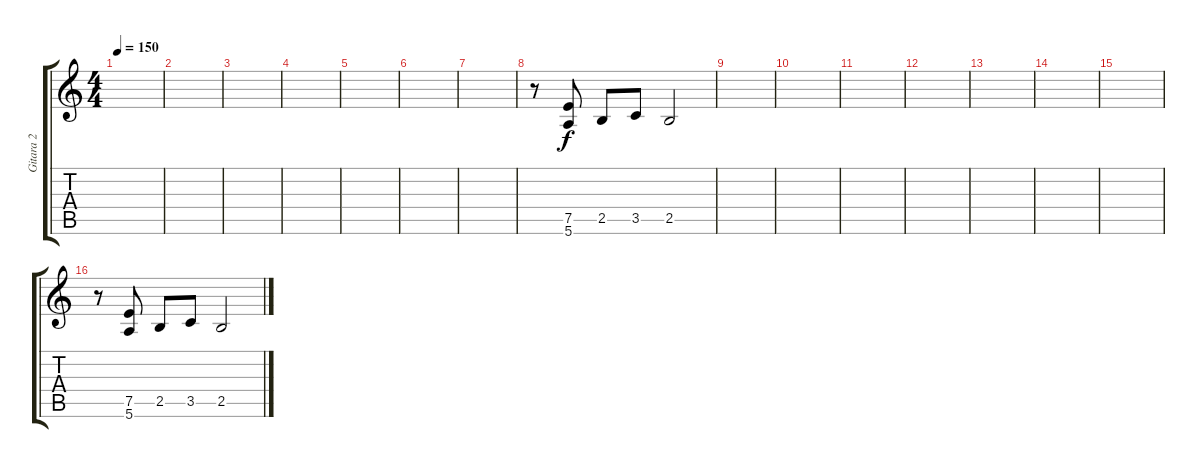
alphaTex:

\track ("Gitara 2" "Gitara 2") {instrument overdrivenguitar}
\staff {score tabs}
\tuning (E4 B3 G3 D3 A2 E2) {hide}
\ts (4 4)
\tempo 150
\clef g2
\ks c
|
|
|
|
|
|
|
r.8 (7.5 5.6).8 2.5.8 3.5.8 2.5.2 |
|
|
|
|
|
|
|
r.8 (7.5 5.6).8 2.5.8 3.5.8 2.5.2
